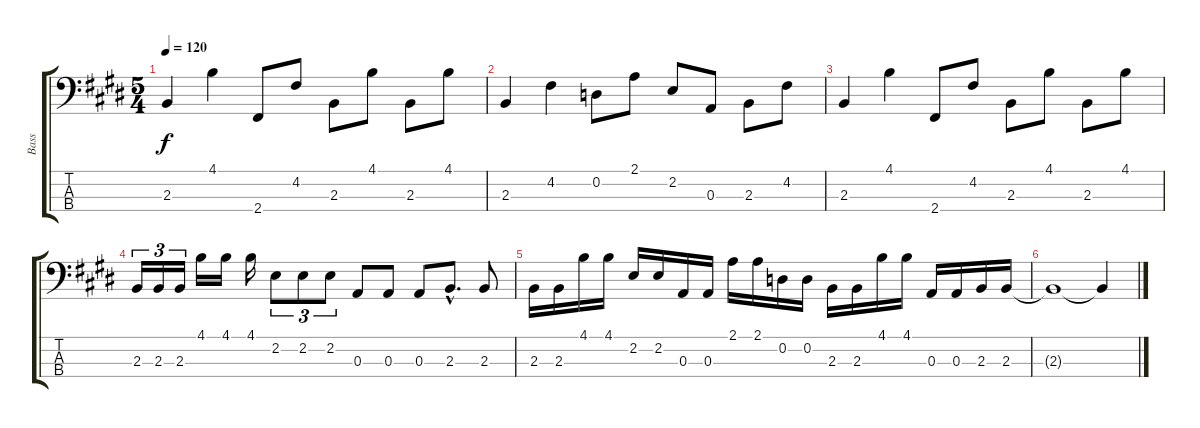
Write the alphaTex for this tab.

\track ("Bass" "Bass") {instrument electricbassfinger}
\staff {score tabs}
\tuning (G2 D2 A1 E1) {hide}
\ts (5 4)
\tempo 120
\clef f4
\ks e
2.3.4{dy f} 4.1.4 2.4.8 4.2.8 2.3.8 4.1.8 2.3.8 4.1.8 |
2.3.4 4.2.4 0.2.8 2.1.8 2.2.8 0.3.8 2.3.8 4.2.8 |
2.3.4 4.1.4 2.4.8 4.2.8 2.3.8 4.1.8 2.3.8 4.1.8 |
2.3.16{tu (3 2)} 2.3.16{tu (3 2)} 2.3.16{tu (3 2)} 4.1.16 4.1.16 4.1.16 2.2.8{tu (3 2)} 2.2.8{tu (3 2)} 2.2.8{tu (3 2)} 0.3.8 0.3.8 0.3.8 2.3{hac}.8{d} 2.3.8 |
2.3.16 2.3.16 4.1.16 4.1.16 2.2.16 2.2.16 0.3.16 0.3.16 2.1.16 2.1.16 0.2.16 0.2.16 2.3.16 2.3.16 4.1.16 4.1.16 0.3.16 0.3.16 2.3.16 2.3.16 |
2.3{t}.1 2.3{t}.4
